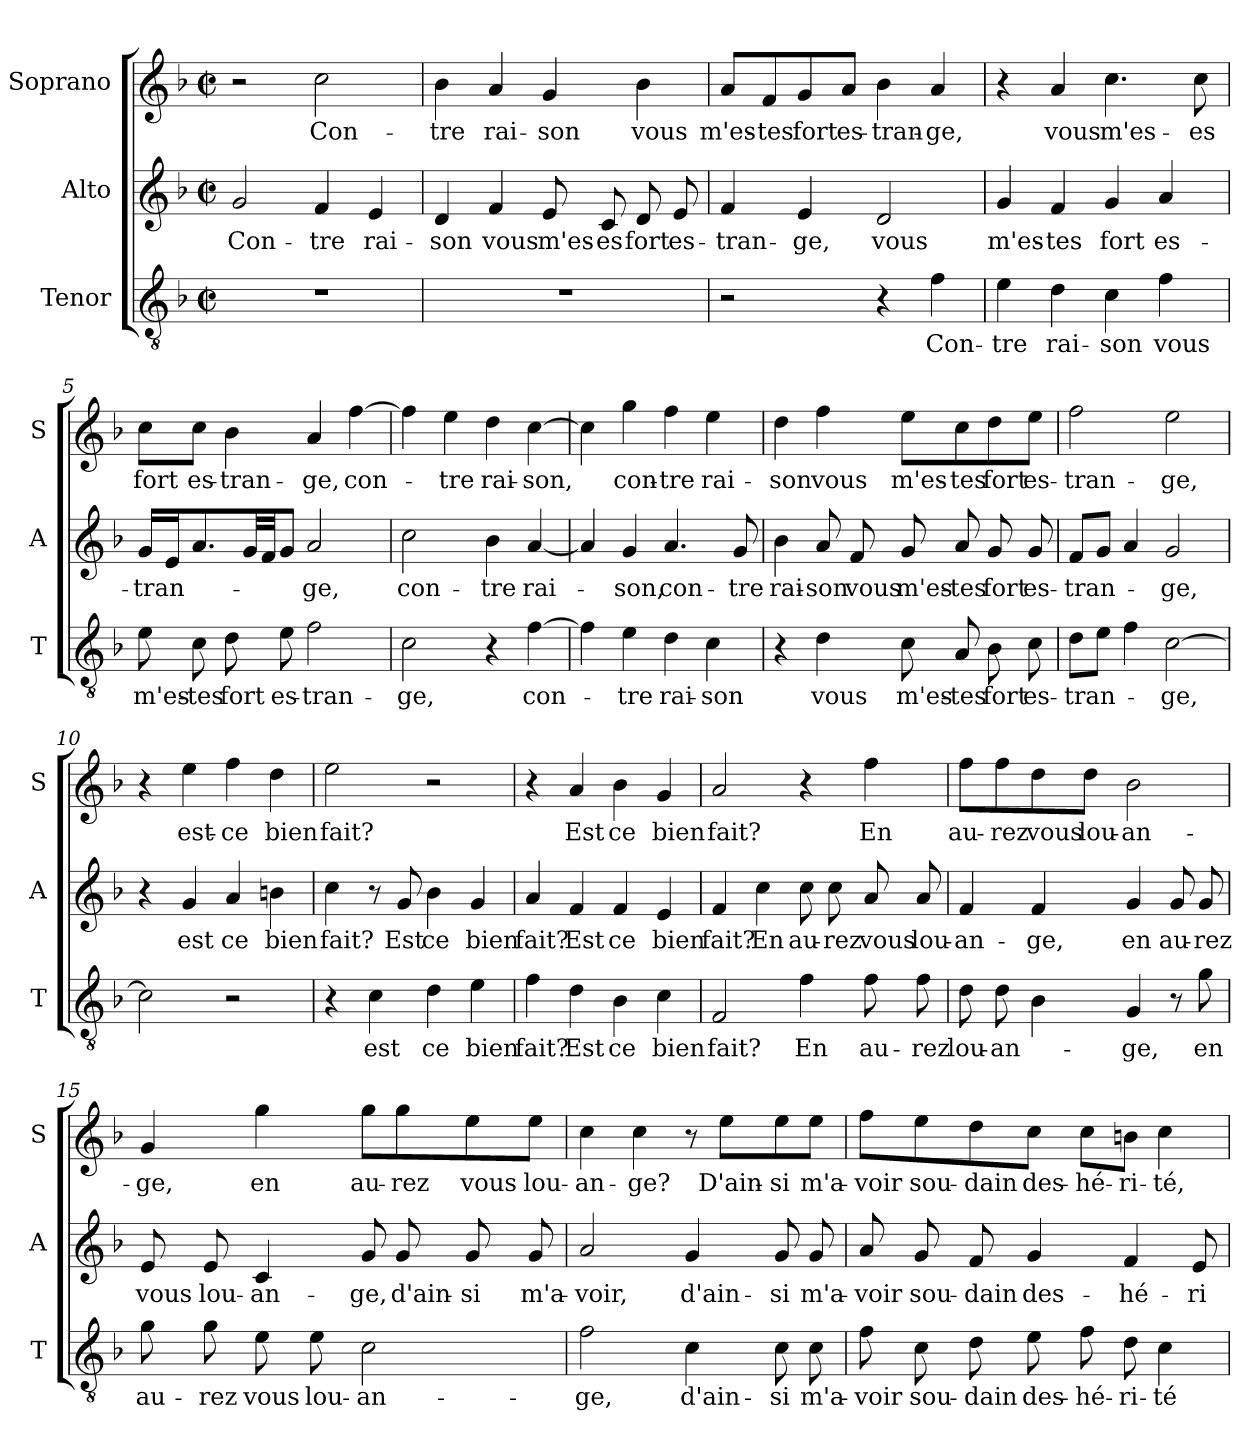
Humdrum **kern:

**kern	**text	**kern	**text	**kern	**text
*part3	*part3	*part2	*part2	*part1	*part1
*staff3	*staff3	*staff2	*staff2	*staff1	*staff1
*I"Tenor	*	*I"Alto	*	*I"Soprano	*
*I'T	*	*I'A	*	*I'S	*
*clefGv2	*	*clefG2	*	*clefG2	*
*k[b-]	*	*k[b-]	*	*k[b-]	*
*F:	*	*F:	*	*F:	*
*M2/2	*	*M2/2	*	*M2/2	*
*met(c|)	*	*met(c|)	*	*met(c|)	*
=1	=1	=1	=1	=1	=1
!	!	!	!LO:LY:b	!	!
1r	.	2g/	Con-	2r	.
!	!	!	!LO:LY:b	!	!LO:LY:b
.	.	4f/	-tre	2cc\	Con-
!	!	!	!LO:LY:b	!	!
.	.	4e/	rai-	.	.
=2	=2	=2	=2	=2	=2
!	!	!	!LO:LY:b	!	!LO:LY:b
1r	.	4d/	-son	4b-\	-tre
!	!	!	!LO:LY:b	!	!LO:LY:b
.	.	4f/	vous	4a/	rai-
!	!	!	!LO:LY:b	!	!LO:LY:b
.	.	8e/	m'es-	4g/	-son
!	!	!	!LO:LY:b	!	!
.	.	8c/	-es	.	.
!	!	!	!LO:LY:b	!	!LO:LY:b
.	.	8d/	fort	4b-\	vous
!	!	!	!LO:LY:b	!	!
.	.	8e/	es-	.	.
=3	=3	=3	=3	=3	=3
!	!	!	!LO:LY:b	!	!LO:LY:b
2r	.	4f/	-tran-	8a/L	m'es-
!	!	!	!	!	!LO:LY:b
.	.	.	.	8f/	-tes
!	!	!	!LO:LY:b	!	!LO:LY:b
.	.	4e/	-ge,	8g/	fort
!	!	!	!	!	!LO:LY:b
.	.	.	.	8a/J	es-
!	!	!	!LO:LY:b	!	!LO:LY:b
4r	.	2d/	vous	4b-\	-tran-
!	!LO:LY:b	!	!	!	!LO:LY:b
4f\	Con-	.	.	4a/	-ge,
=4	=4	=4	=4	=4	=4
!	!LO:LY:b	!	!LO:LY:b	!	!
4e\	-tre	4g/	m'es-	4r	.
!	!LO:LY:b	!	!LO:LY:b	!	!LO:LY:b
4d\	rai-	4f/	-tes	4a/	vous
!	!LO:LY:b	!	!LO:LY:b	!	!LO:LY:b
4c\	-son	4g/	fort	4.cc\	m'es-
!	!LO:LY:b	!	!LO:LY:b	!	!
4f\	vous	4a/	es-	.	.
!	!	!	!	!	!LO:LY:b
.	.	.	.	8cc\	-es
!!LO:LB:g=z
=5	=5	=5	=5	=5	=5
!	!LO:LY:b	!	!LO:LY:b	!	!LO:LY:b
8e\	m'es-	16g/LL	-tran-	8cc\L	fort
.	.	16e/J	.	.	.
!	!LO:LY:b	!	!	!	!LO:LY:b
8c\	-tes	8.a/	.	8cc\J	es-
!	!LO:LY:b	!	!	!	!LO:LY:b
8d\	fort	.	.	4b-\	-tran-
.	.	32g/LL	.	.	.
.	.	32f/JJ	.	.	.
!	!LO:LY:b	!	!	!	!
8e\	es-	8g/J	.	.	.
!	!LO:LY:b	!	!LO:LY:b	!	!LO:LY:b
2f\	-tran-	2a/	-ge,	4a/	-ge,
!	!	!	!	!	!LO:LY:b
.	.	.	.	[4ff\	con-
=6	=6	=6	=6	=6	=6
!	!LO:LY:b	!	!LO:LY:b	!	!
2c\	-ge,	2cc\	con-	4ff\]	.
!	!	!	!	!	!LO:LY:b
.	.	.	.	4ee\	-tre
!	!	!	!LO:LY:b	!	!LO:LY:b
4r	.	4b-\	-tre	4dd\	rai-
!	!LO:LY:b	!	!LO:LY:b	!	!LO:LY:b
[4f\	con-	[4a/	rai-	[4cc\	-son,
=7	=7	=7	=7	=7	=7
4f\]	.	4a/]	.	4cc\]	.
!	!LO:LY:b	!	!LO:LY:b	!	!LO:LY:b
4e\	-tre	4g/	-son,	4gg\	con-
!	!LO:LY:b	!	!LO:LY:b	!	!LO:LY:b
4d\	rai-	4.a/	con-	4ff\	-tre
!	!LO:LY:b	!	!	!	!LO:LY:b
4c\	-son	.	.	4ee\	rai-
!	!	!	!LO:LY:b	!	!
.	.	8g/	-tre	.	.
=8	=8	=8	=8	=8	=8
!	!	!	!LO:LY:b	!	!LO:LY:b
4r	.	4b-\	rai-	4dd\	-son
!	!LO:LY:b	!	!LO:LY:b	!	!LO:LY:b
4d\	vous	8a/	-son	4ff\	vous
!	!	!	!LO:LY:b	!	!
.	.	8f/	vous	.	.
!	!LO:LY:b	!	!LO:LY:b	!	!LO:LY:b
8c\	m'es-	8g/	m'es-	8ee\L	m'es-
!	!LO:LY:b	!	!LO:LY:b	!	!LO:LY:b
8A/	-tes	8a/	-tes	8cc\	-tes
!	!LO:LY:b	!	!LO:LY:b	!	!LO:LY:b
8B-\	fort	8g/	fort	8dd\	fort
!	!LO:LY:b	!	!LO:LY:b	!	!LO:LY:b
8c\	es-	8g/	es-	8ee\J	es-
!!LO:LB:g=z
=9	=9	=9	=9	=9	=9
!	!LO:LY:b	!	!LO:LY:b	!	!LO:LY:b
8d\L	-tran-	8f/L	-tran-	2ff\	-tran-
8e\J	.	8g/J	.	.	.
4f\	.	4a/	.	.	.
!	!LO:LY:b	!	!LO:LY:b	!	!LO:LY:b
[2c\	-ge,	2g/	-ge,	2ee\	-ge,
=10	=10	=10	=10	=10	=10
2c\]	.	4r	.	4r	.
!	!	!	!LO:LY:b	!	!LO:LY:b
.	.	4g/	est	4ee\	est-
!	!	!	!LO:LY:b	!	!LO:LY:b
2r	.	4a/	ce	4ff\	-ce
!	!	!	!LO:LY:b	!	!LO:LY:b
.	.	4bn\	bien	4dd\	bien
=11	=11	=11	=11	=11	=11
!	!	!	!LO:LY:b	!	!LO:LY:b
4r	.	4cc\	fait?	2ee\	fait?
!	!LO:LY:b	!	!	!	!
4c\	est	8r	.	.	.
!	!	!	!LO:LY:b	!	!
.	.	8g/	Est	.	.
!	!LO:LY:b	!	!LO:LY:b	!	!
4d\	ce	4b-\	ce	2r	.
!	!LO:LY:b	!	!LO:LY:b	!	!
4e\	bien	4g/	bien	.	.
=12	=12	=12	=12	=12	=12
!	!LO:LY:b	!	!LO:LY:b	!	!
4f\	fait?	4a/	fait?	4r	.
!	!LO:LY:b	!	!LO:LY:b	!	!LO:LY:b
4d\	Est	4f/	Est	4a/	Est
!	!LO:LY:b	!	!LO:LY:b	!	!LO:LY:b
4B-\	ce	4f/	ce	4b-\	ce
!	!LO:LY:b	!	!LO:LY:b	!	!LO:LY:b
4c\	bien	4e/	bien	4g/	bien
=13	=13	=13	=13	=13	=13
!	!LO:LY:b	!	!LO:LY:b	!	!LO:LY:b
2F/	fait?	4f/	fait?	2a/	fait?
!	!	!	!LO:LY:b	!	!
.	.	4cc\	En	.	.
!	!LO:LY:b	!	!LO:LY:b	!	!
4f\	En	8cc\	au-	4r	.
!	!	!	!LO:LY:b	!	!
.	.	8cc\	-rez	.	.
!	!LO:LY:b	!	!LO:LY:b	!	!LO:LY:b
8f\	au-	8a/	vous	4ff\	En
!	!LO:LY:b	!	!LO:LY:b	!	!
8f\	-rez	8a/	lou-	.	.
!!LO:PB:g=z
=14	=14	=14	=14	=14	=14
!	!LO:LY:b	!	!LO:LY:b	!	!LO:LY:b
8d\	lou-	4f/	-an-	8ff\L	au-
!	!LO:LY:b	!	!	!	!LO:LY:b
8d\	-an-	.	.	8ff\	-rez
!	!	!	!LO:LY:b	!	!LO:LY:b
4B-\	.	4f/	-ge,	8dd\	vous
!	!	!	!	!	!LO:LY:b
.	.	.	.	8dd\J	lou-
!	!LO:LY:b	!	!LO:LY:b	!	!LO:LY:b
4G/	-ge,	4g/	en	2b-\	-an-
!	!	!	!LO:LY:b	!	!
8r	.	8g/	au-	.	.
!	!LO:LY:b	!	!LO:LY:b	!	!
8g\	en	8g/	-rez	.	.
=15	=15	=15	=15	=15	=15
!	!LO:LY:b	!	!LO:LY:b	!	!LO:LY:b
8g\	au-	8e/	vous	4g/	-ge,
!	!LO:LY:b	!	!LO:LY:b	!	!
8g\	-rez	8e/	lou-	.	.
!	!LO:LY:b	!	!LO:LY:b	!	!LO:LY:b
8e\	vous	4c/	-an-	4gg\	en
!	!LO:LY:b	!	!	!	!
8e\	lou-	.	.	.	.
!	!LO:LY:b	!	!LO:LY:b	!	!LO:LY:b
2c\	-an-	8g/	-ge,	8gg\L	au-
!	!	!	!LO:LY:b	!	!LO:LY:b
.	.	8g/	d'ain-	8gg\	-rez
!	!	!	!LO:LY:b	!	!LO:LY:b
.	.	8g/	-si	8ee\	vous
!	!	!	!LO:LY:b	!	!LO:LY:b
.	.	8g/	m'a-	8ee\J	lou-
=16	=16	=16	=16	=16	=16
!	!LO:LY:b	!	!LO:LY:b	!	!LO:LY:b
2f\	-ge,	2a/	-voir,	4cc\	-an-
!	!	!	!	!	!LO:LY:b
.	.	.	.	4cc\	-ge?
!	!LO:LY:b	!	!LO:LY:b	!	!
4c\	d'ain-	4g/	d'ain-	8r	.
!	!	!	!	!	!LO:LY:b
.	.	.	.	8ee\L	D'ain-
!	!LO:LY:b	!	!LO:LY:b	!	!LO:LY:b
8c\	-si	8g/	-si	8ee\	-si
!	!LO:LY:b	!	!LO:LY:b	!	!LO:LY:b
8c\	m'a-	8g/	m'a-	8ee\J	m'a-
=17	=17	=17	=17	=17	=17
!	!LO:LY:b	!	!LO:LY:b	!	!LO:LY:b
8f\	-voir	8a/	-voir	8ff\L	-voir
!	!LO:LY:b	!	!LO:LY:b	!	!LO:LY:b
8c\	sou-	8g/	sou-	8ee\	sou-
!	!LO:LY:b	!	!LO:LY:b	!	!LO:LY:b
8d\	-dain	8f/	-dain	8dd\	-dain
!	!LO:LY:b	!	!LO:LY:b	!	!LO:LY:b
8e\	des-	4g/	des-	8cc\J	des-
!	!LO:LY:b	!	!	!	!LO:LY:b
8f\	-hé-	.	.	8cc\L	-hé-
!	!LO:LY:b	!	!LO:LY:b	!	!LO:LY:b
8d\	-ri-	4f/	-hé-	8bn\J	-ri-
!	!LO:LY:b	!	!	!	!LO:LY:b
4c\	-té	.	.	4cc\	-té,
!	!	!	!LO:LY:b	!	!
.	.	8e/	-ri-	.	.
=	=	=	=	=	=
*-	*-	*-	*-	*-	*-
